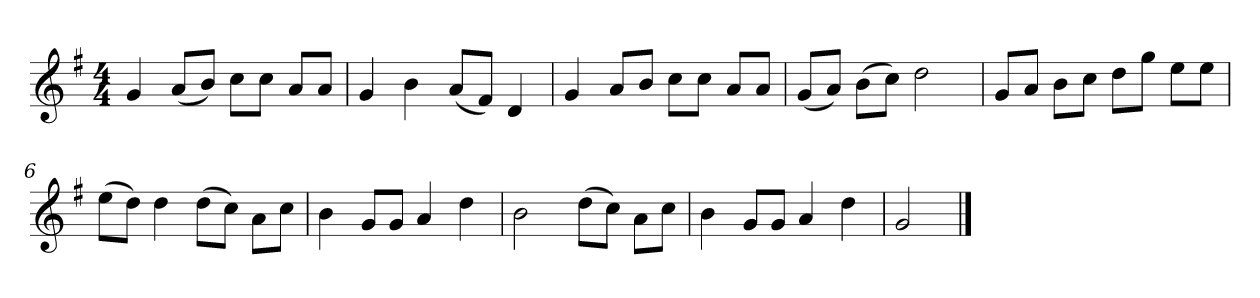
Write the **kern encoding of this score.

**kern
*part1
*staff1
*k[f#]
*M4/4
*MM120
=1
4g
(8aL
8bJ)
8ccL
8ccJ
8aL
8aJ
=2
4g
4b
(8aL
8f#J)
4d
=3
4g
8aL
8bJ
8ccL
8ccJ
8aL
8aJ
=4
(8gL
8aJ)
(8bL
8ccJ)
2dd
=5
8gL
8aJ
8bL
8ccJ
8ddL
8ggJ
8eeL
8eeJ
=6
(8eeL
8ddJ)
4dd
(8ddL
8ccJ)
8aL
8ccJ
=7
4b
8gL
8gJ
4a
4dd
=8
2b
(8ddL
8ccJ)
8aL
8ccJ
=9
4b
8gL
8gJ
4a
4dd
=10
2g
==
*-
